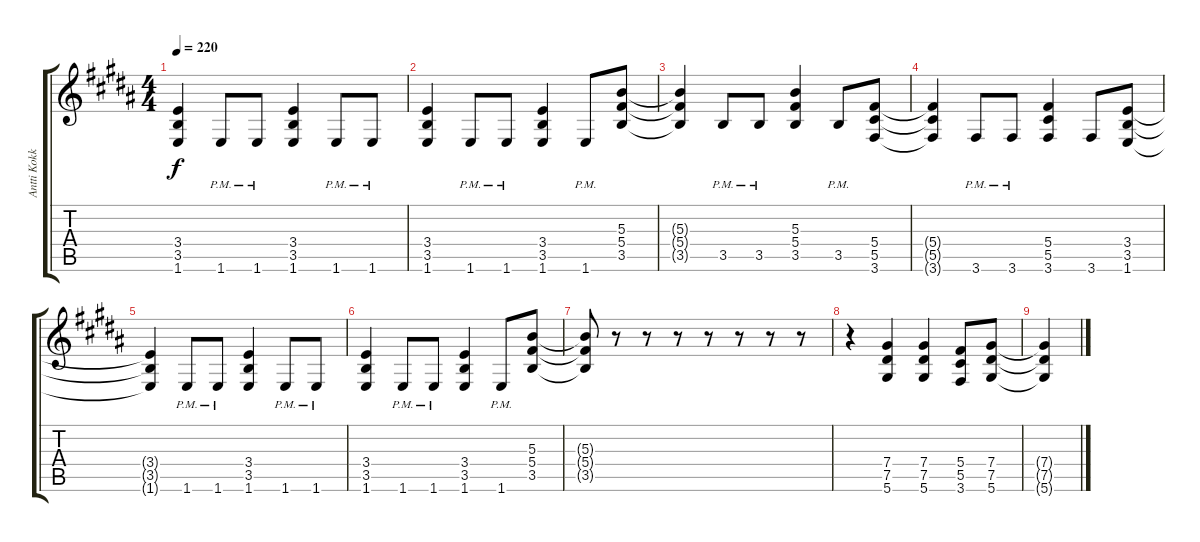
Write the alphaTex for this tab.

\track ("Antti Kokko" "Antti Kokk") {instrument distortionguitar}
\staff {score tabs}
\tuning (Eb4 Bb3 Gb3 Db3 Ab2 Eb2) {hide}
\ts (4 4)
\tempo 220
\clef g2
\ks b
(3.4{t} 3.5{t} 1.6{t}).4{dy f} 1.6{pm}.8 1.6{pm}.8 (3.4 3.5 1.6).4 1.6{pm}.8 1.6{pm}.8 |
(3.4 3.5 1.6).4 1.6{pm}.8 1.6{pm}.8 (3.4 3.5 1.6).4 1.6{pm}.8 (5.3 5.4 3.5).8 |
(5.3{t} 5.4{t} 3.5{t}).4 3.5{pm}.8 3.5{pm}.8 (5.3 5.4 3.5).4 3.5{pm}.8 (5.4 5.5 3.6).8 |
(5.4{t} 5.5{t} 3.6{t}).4 3.6{pm}.8 3.6{pm}.8 (5.4 5.5 3.6).4 3.6.8 (3.4 3.5 1.6).8 |
(3.4{t} 3.5{t} 1.6{t}).4 1.6{pm}.8 1.6{pm}.8 (3.4 3.5 1.6).4 1.6{pm}.8 1.6{pm}.8 |
(3.4 3.5 1.6).4 1.6{pm}.8 1.6{pm}.8 (3.4 3.5 1.6).4 1.6{pm}.8 (5.3 5.4 3.5).8 |
(5.3{t} 5.4{t} 3.5{t}).8 r.8 r.8 r.8 r.8 r.8 r.8 r.8 |
r.4 (7.4 7.5 5.6).4 (7.4 7.5 5.6).4 (5.4 5.5 3.6).8 (7.4 7.5 5.6).8 |
\ks g#minor
(7.4{t} 7.5{t} 5.6{t}).4
